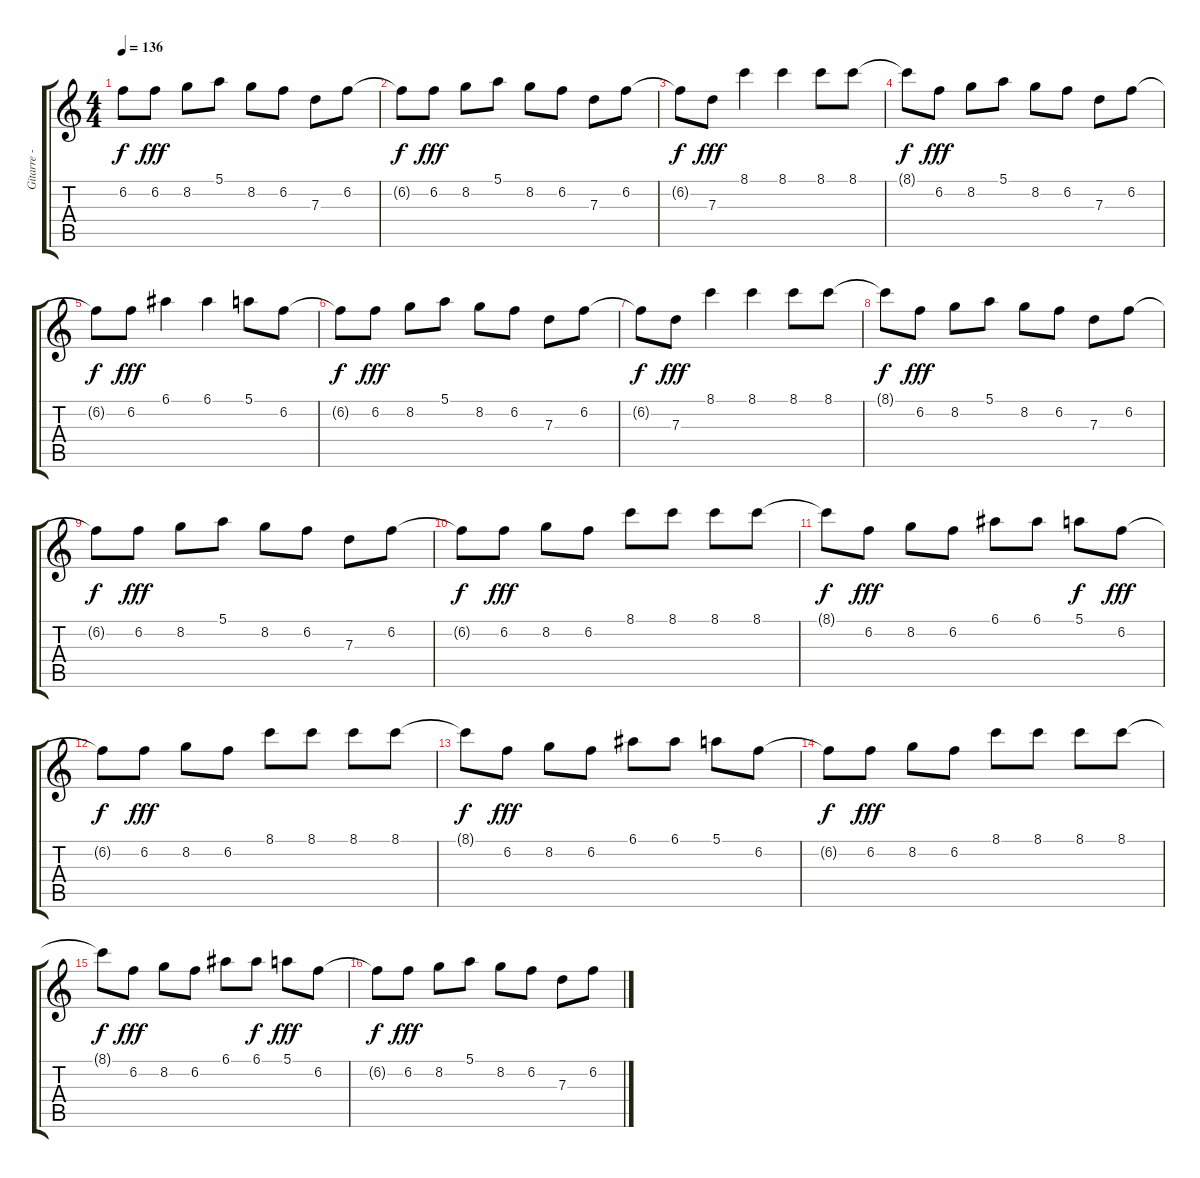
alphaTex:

\track ("Gitarre - Dennis" "Gitarre - ") {instrument distortionguitar}
\staff {score tabs}
\tuning (E4 B3 G3 D3 A2 E2) {hide}
\ts (4 4)
\tempo 136
\clef g2
\ks c
6.2{t}.8{dy f} 6.2.8{dy fff} 8.2.8 5.1.8 8.2.8 6.2.8 7.3.8 6.2.8 |
6.2{t}.8{dy f} 6.2.8{dy fff} 8.2.8 5.1.8 8.2.8 6.2.8 7.3.8 6.2.8 |
6.2{t}.8{dy f} 7.3.8{dy fff} 8.1.4 8.1.4 8.1.8 8.1.8 |
8.1{t}.8{dy f} 6.2.8{dy fff} 8.2.8 5.1.8 8.2.8 6.2.8 7.3.8 6.2.8 |
6.2{t}.8{dy f} 6.2.8{dy fff} 6.1.4 6.1.4 5.1.8 6.2.8 |
6.2{t}.8{dy f} 6.2.8{dy fff} 8.2.8 5.1.8 8.2.8 6.2.8 7.3.8 6.2.8 |
6.2{t}.8{dy f} 7.3.8{dy fff} 8.1.4 8.1.4 8.1.8 8.1.8 |
8.1{t}.8{dy f} 6.2.8{dy fff} 8.2.8 5.1.8 8.2.8 6.2.8 7.3.8 6.2.8 |
6.2{t}.8{dy f} 6.2.8{dy fff} 8.2.8 5.1.8 8.2.8 6.2.8 7.3.8 6.2.8 |
6.2{t}.8{dy f} 6.2.8{dy fff} 8.2.8 6.2.8 8.1.8 8.1.8 8.1.8 8.1.8 |
8.1{t}.8{dy f} 6.2.8{dy fff} 8.2.8 6.2.8 6.1.8 6.1.8 5.1.8{dy f} 6.2.8{dy fff} |
6.2{t}.8{dy f} 6.2.8{dy fff} 8.2.8 6.2.8 8.1.8 8.1.8 8.1.8 8.1.8 |
8.1{t}.8{dy f} 6.2.8{dy fff} 8.2.8 6.2.8 6.1.8 6.1.8 5.1.8 6.2.8 |
6.2{t}.8{dy f} 6.2.8{dy fff} 8.2.8 6.2.8 8.1.8 8.1.8 8.1.8 8.1.8 |
8.1{t}.8{dy f} 6.2.8{dy fff} 8.2.8 6.2.8 6.1.8 6.1.8{dy f} 5.1.8{dy fff} 6.2.8 |
6.2{t}.8{dy f} 6.2.8{dy fff} 8.2.8 5.1.8 8.2.8 6.2.8 7.3.8 6.2.8
